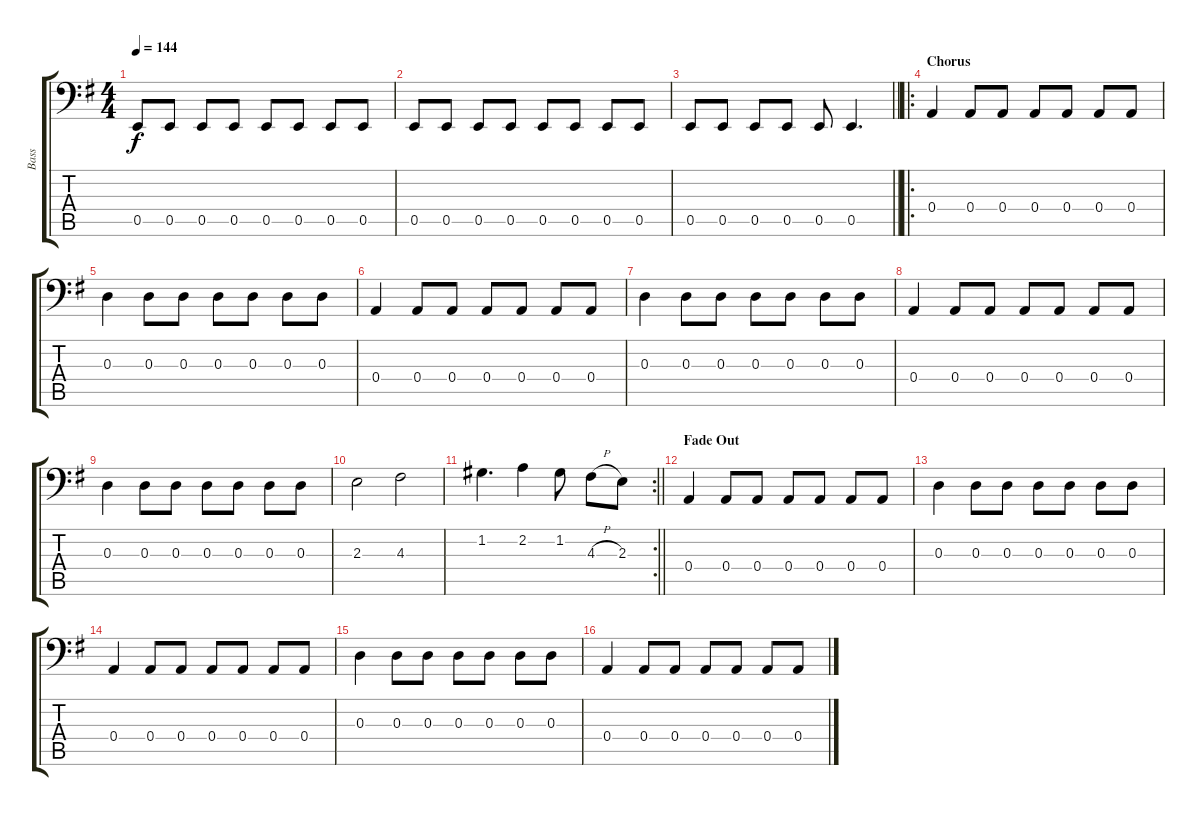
\track ("Bass" "Bass") {instrument electricbassfinger}
\staff {score tabs}
\tuning (C3 G2 D2 A1 E1 B0) {hide}
\ts (4 4)
\tempo 144
\clef f4
\ks g
0.5.8{dy f} 0.5.8 0.5.8 0.5.8 0.5.8 0.5.8 0.5.8 0.5.8 |
0.5.8 0.5.8 0.5.8 0.5.8 0.5.8 0.5.8 0.5.8 0.5.8 |
\barLineRight lightlight
0.5.8 0.5.8 0.5.8 0.5.8 0.5.8 0.5.4{d} |
\ro
\section ("" "Chorus")
0.4.4 0.4.8 0.4.8 0.4.8 0.4.8 0.4.8 0.4.8 |
0.3.4 0.3.8 0.3.8 0.3.8 0.3.8 0.3.8 0.3.8 |
0.4.4 0.4.8 0.4.8 0.4.8 0.4.8 0.4.8 0.4.8 |
0.3.4 0.3.8 0.3.8 0.3.8 0.3.8 0.3.8 0.3.8 |
0.4.4 0.4.8 0.4.8 0.4.8 0.4.8 0.4.8 0.4.8 |
0.3.4 0.3.8 0.3.8 0.3.8 0.3.8 0.3.8 0.3.8 |
2.3.2 4.3.2 |
\rc 2
\barLineRight lightlight
1.2.4{d} 2.2.4 1.2.8 4.3{h}.8 2.3.8 |
\section ("" "Fade Out")
0.4.4 0.4.8 0.4.8 0.4.8 0.4.8 0.4.8 0.4.8 |
0.3.4 0.3.8 0.3.8 0.3.8 0.3.8 0.3.8 0.3.8 |
0.4.4 0.4.8 0.4.8 0.4.8 0.4.8 0.4.8 0.4.8 |
0.3.4 0.3.8 0.3.8 0.3.8 0.3.8 0.3.8 0.3.8 |
0.4.4 0.4.8 0.4.8 0.4.8 0.4.8 0.4.8 0.4.8
